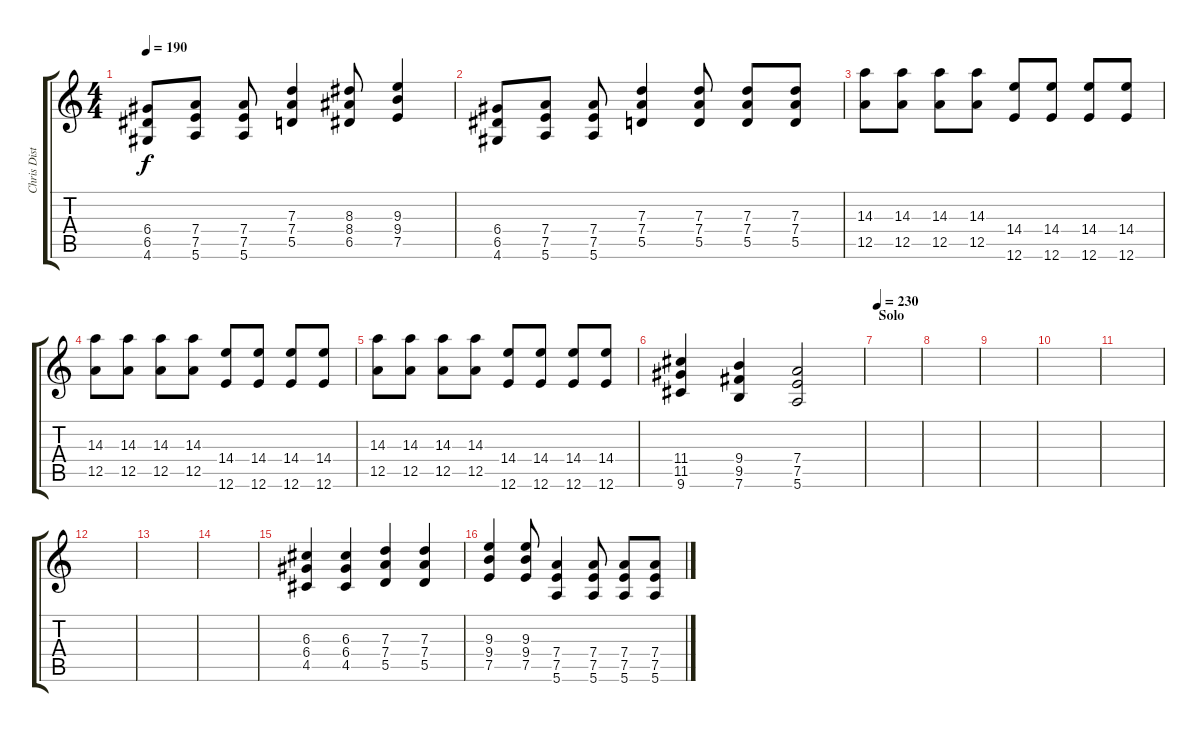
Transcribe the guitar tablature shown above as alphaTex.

\track ("Chris Distortion" "Chris Dist") {instrument distortionguitar}
\staff {score tabs}
\tuning (E4 B3 G3 D3 A2 E2) {hide}
\ts (4 4)
\tempo 190
\clef g2
\ks c
(6.4 6.5 4.6).8{dy f} (7.4 7.5 5.6).8 (7.4 7.5 5.6).8 (7.3 7.4 5.5).4 (8.3 8.4 6.5).8 (9.3 9.4 7.5).4 |
(6.4 6.5 4.6).8 (7.4 7.5 5.6).8 (7.4 7.5 5.6).8 (7.3 7.4 5.5).4 (7.3 7.4 5.5).8 (7.3 7.4 5.5).8 (7.3 7.4 5.5).8 |
(14.3 12.5).8 (14.3 12.5).8 (14.3 12.5).8 (14.3 12.5).8 (14.4 12.6).8 (14.4 12.6).8 (14.4 12.6).8 (14.4 12.6).8 |
(14.3 12.5).8 (14.3 12.5).8 (14.3 12.5).8 (14.3 12.5).8 (14.4 12.6).8 (14.4 12.6).8 (14.4 12.6).8 (14.4 12.6).8 |
(14.3 12.5).8 (14.3 12.5).8 (14.3 12.5).8 (14.3 12.5).8 (14.4 12.6).8 (14.4 12.6).8 (14.4 12.6).8 (14.4 12.6).8 |
(11.4 11.5 9.6).4 (9.4 9.5 7.6).4 (7.4 7.5 5.6).2 |
\section ("" "Solo")
\tempo 230
|
|
|
|
|
|
|
|
(6.3 6.4 4.5).4 (6.3 6.4 4.5).4 (7.3 7.4 5.5).4 (7.3 7.4 5.5).4 |
(9.3 9.4 7.5).4 (9.3 9.4 7.5).8 (7.4 7.5 5.6).4 (7.4 7.5 5.6).8 (7.4 7.5 5.6).8 (7.4 7.5 5.6).8
